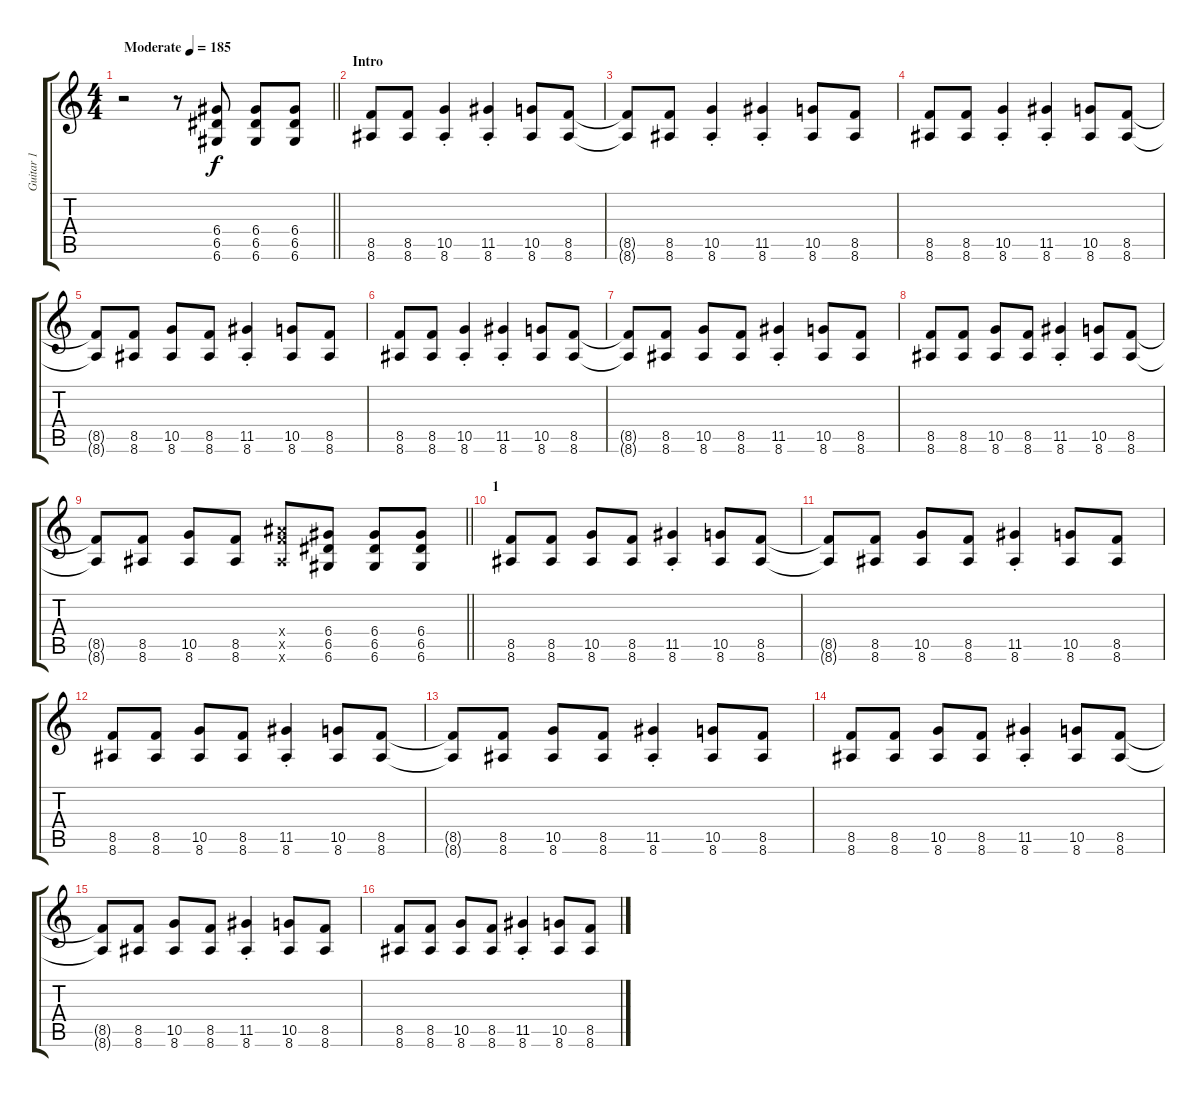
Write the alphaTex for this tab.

\track ("Guitar 1" "Guitar 1") {instrument overdrivenguitar}
\staff {score tabs}
\tuning (E4 B3 G3 D3 A2 D2) {hide}
\ts (4 4)
\tempo (185 "Moderate")
\clef g2
\barLineRight lightlight
\ks c
r.2{dy f instrument overdrivenguitar} r.8 (6.4 6.5 6.6).8 (6.4 6.5 6.6).8 (6.4 6.5 6.6).8 |
\section ("" "Intro")
(8.5 8.6).8 (8.5 8.6).8 (10.5{st} 8.6).4 (11.5{st} 8.6).4 (10.5 8.6).8 (8.5 8.6).8 |
(8.5{t} 8.6{t}).8 (8.5 8.6).8 (10.5{st} 8.6).4 (11.5{st} 8.6).4 (10.5 8.6).8 (8.5 8.6).8 |
(8.5 8.6).8 (8.5 8.6).8 (10.5{st} 8.6).4 (11.5{st} 8.6).4 (10.5 8.6).8 (8.5 8.6).8 |
(8.5{t} 8.6{t}).8 (8.5 8.6).8 (10.5 8.6).8 (8.5 8.6).8 (11.5{st} 8.6).4 (10.5 8.6).8 (8.5 8.6).8 |
(8.5 8.6).8 (8.5 8.6).8 (10.5{st} 8.6).4 (11.5{st} 8.6).4 (10.5 8.6).8 (8.5 8.6).8 |
(8.5{t} 8.6{t}).8 (8.5 8.6).8 (10.5 8.6).8 (8.5 8.6).8 (11.5{st} 8.6).4 (10.5 8.6).8 (8.5 8.6).8 |
(8.5 8.6).8 (8.5 8.6).8 (10.5 8.6).8 (8.5 8.6).8 (11.5{st} 8.6).4 (10.5 8.6).8 (8.5 8.6).8 |
\barLineRight lightlight
(8.5{t} 8.6{t}).8 (8.5 8.6).8 (10.5 8.6).8 (8.5 8.6).8 (8.4{x} 8.5{x} 8.6{x}).8 (6.4 6.5 6.6).8 (6.4 6.5 6.6).8 (6.4 6.5 6.6).8 |
\section ("" "1")
(8.5 8.6).8 (8.5 8.6).8 (10.5 8.6).8 (8.5 8.6).8 (11.5{st} 8.6).4 (10.5 8.6).8 (8.5 8.6).8 |
(8.5{t} 8.6{t}).8 (8.5 8.6).8 (10.5 8.6).8 (8.5 8.6).8 (11.5{st} 8.6).4 (10.5 8.6).8 (8.5 8.6).8 |
(8.5 8.6).8 (8.5 8.6).8 (10.5 8.6).8 (8.5 8.6).8 (11.5{st} 8.6).4 (10.5 8.6).8 (8.5 8.6).8 |
(8.5{t} 8.6{t}).8 (8.5 8.6).8 (10.5 8.6).8 (8.5 8.6).8 (11.5{st} 8.6).4 (10.5 8.6).8 (8.5 8.6).8 |
(8.5 8.6).8 (8.5 8.6).8 (10.5 8.6).8 (8.5 8.6).8 (11.5{st} 8.6).4 (10.5 8.6).8 (8.5 8.6).8 |
(8.5{t} 8.6{t}).8 (8.5 8.6).8 (10.5 8.6).8 (8.5 8.6).8 (11.5{st} 8.6).4 (10.5 8.6).8 (8.5 8.6).8 |
(8.5 8.6).8 (8.5 8.6).8 (10.5 8.6).8 (8.5 8.6).8 (11.5{st} 8.6).4 (10.5 8.6).8 (8.5 8.6).8
